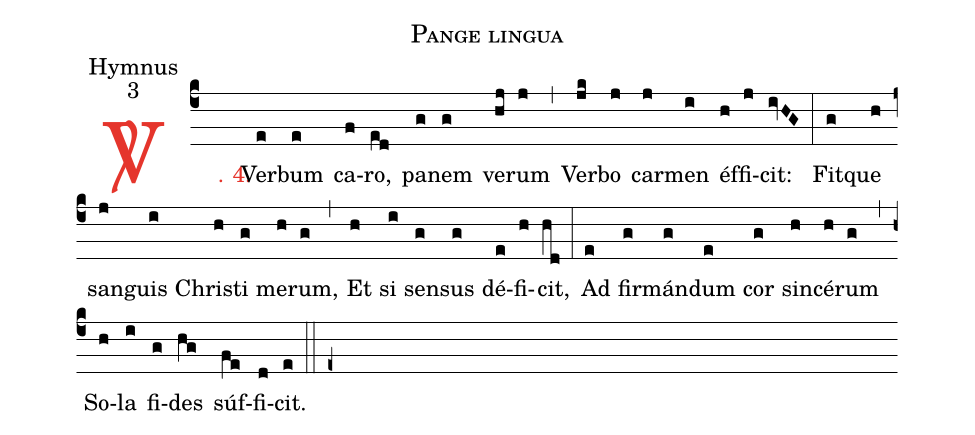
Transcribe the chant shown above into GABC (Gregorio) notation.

name: Pange lingua;
office-part: Hymnus;
mode: 3;
%%
(c4)

<c><sp>V/</sp>. 4.</c>() Ver(e)bum(e) ca(f)ro,(ed) pa(g)nem(g) ve(hj)rum(j) (,) Ver(jk)bo(j) car(j)men(i) éf(h)fi(j)cit:(ivHG) (:) Fit(g)que(h) san(j)guis(i) Chri(h)sti(g) me(h)rum,(g) (,) Et(h) si(i) sen(g)sus(g) dé(e)fi(h)cit,(hd) (:) Ad(e) fir(g)mán(g)dum(e) cor(g) sin(h)cé(h)rum(g) (,) So(h)la(i) fi(g)des(hg) súf(fe)fi(d)cit.(e)

(::)

(e+)
